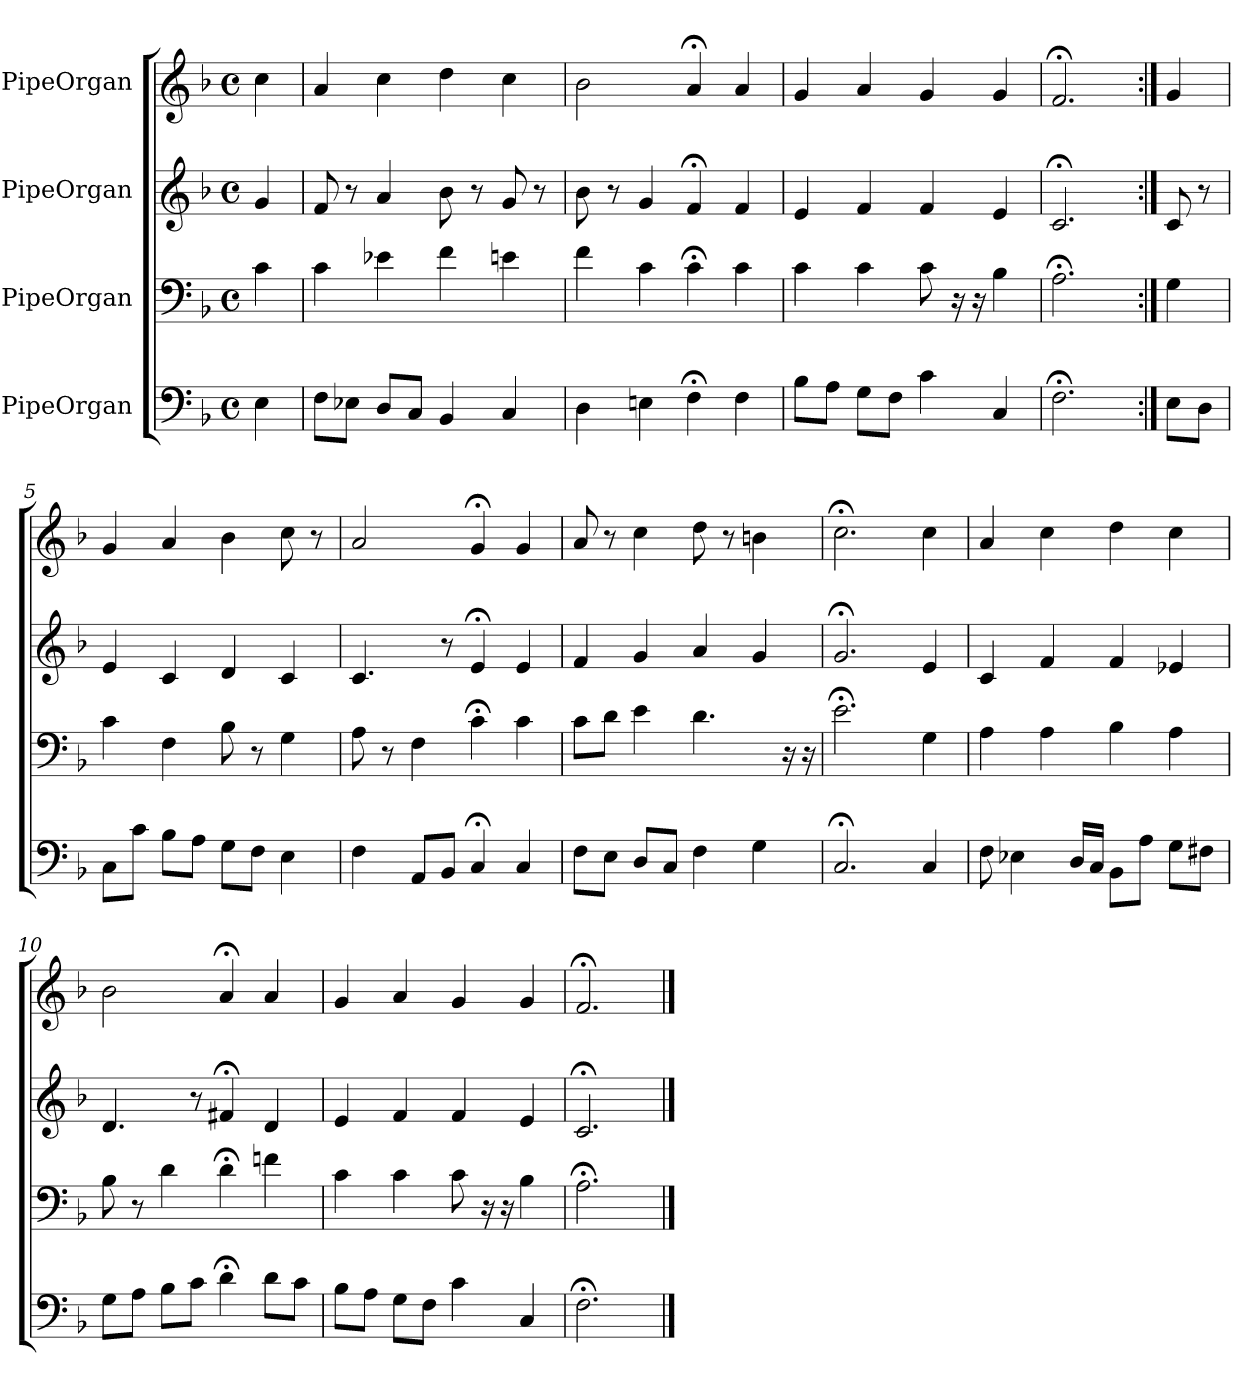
**kern	**kern	**kern	**kern
*part4	*part3	*part2	*part1
*staff4	*staff3	*staff2	*staff1
*I"PipeOrgan	*I"PipeOrgan	*I"PipeOrgan	*I"PipeOrgan
*clefF4	*clefF4	*clefG2	*clefG2
*k[b-]	*k[b-]	*k[b-]	*k[b-]
*F:	*F:	*F:	*F:
*M4/4	*M4/4	*M4/4	*M4/4
*met(c)	*met(c)	*met(c)	*met(c)
*MM60	*MM60	*MM60	*MM60
=	=	=	=
4E	4c	4g	4cc
=1	=1	=1	=1
8F\L	4c	8f	4a
8E-X\J	.	8r	.
8D/L	4e-X	4a	4cc
8C/J	.	.	.
4BB-	4f	8b-	4dd
.	.	8r	.
4C	4en	8g	4cc
.	.	8r	.
=2	=2	=2	=2
4D	4f	8b-	2b-
.	.	8r	.
4En	4c	4g	.
4F;<	4c;<	4f;<	4a;<
4F	4c	4f	4a
=3	=3	=3	=3
8B-\L	4c	4e	4g
8A\J	.	.	.
8G\L	4c	4f	4a
8F\J	.	.	.
4c	8c	4f	4g
.	16r	.	.
.	16r	.	.
4C	4B-	4e	4g
=4	=4	=4	=4
2.F;<	2.A;<	2.c;<	2.f;<
=:|!	=:|!	=:|!	=:|!
8E\L	4G	8c	4g
8D\J	.	8r	.
=5	=5	=5	=5
8C\L	4c	4e	4g
8c\J	.	.	.
8B-\L	4F	4c	4a
8A\J	.	.	.
8G\L	8B-	4d	4b-
8F\J	8r	.	.
4E	4G	4c	8cc
.	.	.	8r
=6	=6	=6	=6
4F	8A	4.c	2a
.	8r	.	.
8AA/L	4F	.	.
8BB-/J	.	8r	.
4C;<	4c;<	4e;<	4g;<
4C	4c	4e	4g
=7	=7	=7	=7
8F\L	8c\L	4f	8a
8E\J	8d\J	.	8r
8D/L	4e	4g	4cc
8C/J	.	.	.
4F	4.d	4a	8dd
.	.	.	8r
4G	.	4g	4bn
.	16r	.	.
.	16r	.	.
=8	=8	=8	=8
2.C;<	2.e;<	2.g;<	2.cc;<
4C	4G	4e	4cc
=9	=9	=9	=9
8F	4A	4c	4a
4E-X	.	.	.
.	4A	4f	4cc
16D/LL	.	.	.
16C/JJ	.	.	.
8BB-\L	4B-	4f	4dd
8A\J	.	.	.
8G\L	4A	4e-X	4cc
8F#X\J	.	.	.
=10	=10	=10	=10
8G\L	8B-	4.d	2b-
8A\J	8r	.	.
8B-\L	4d	.	.
8c\J	.	8r	.
4d;<	4d;<	4f#X;<	4a;<
8d\L	4fn	4d	4a
8c\J	.	.	.
=11	=11	=11	=11
8B-\L	4c	4e	4g
8A\J	.	.	.
8G\L	4c	4f	4a
8F\J	.	.	.
4c	8c	4f	4g
.	16r	.	.
.	16r	.	.
4C	4B-	4e	4g
=12	=12	=12	=12
2.F;<	2.A;<	2.c;<	2.f;<
==	==	==	==
*-	*-	*-	*-
